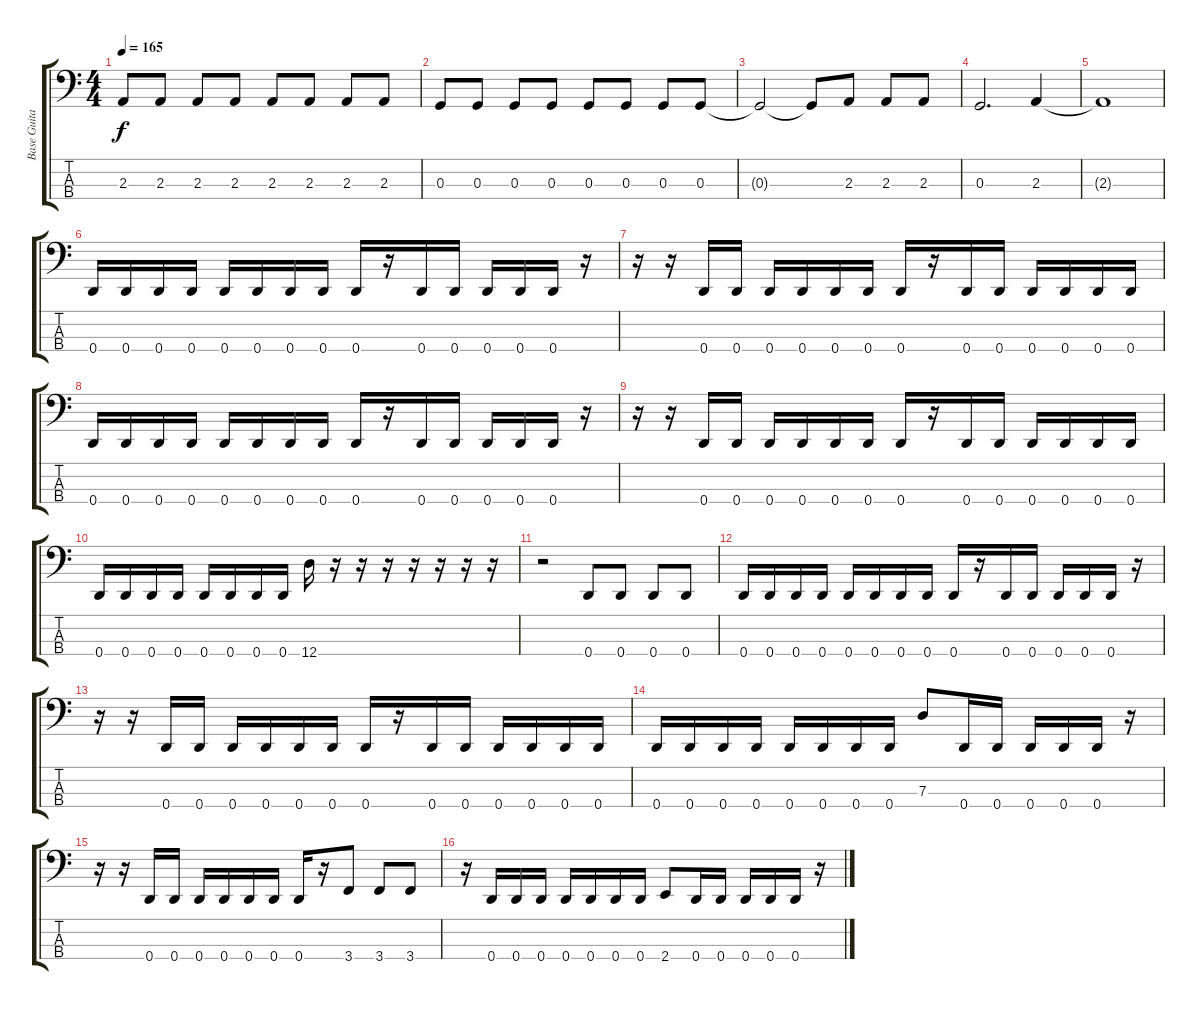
\track ("Base Guitar" "Base Guita") {instrument electricbassfinger}
\staff {score tabs}
\tuning (F2 C2 G1 D1) {hide}
\ts (4 4)
\tempo 165
\clef f4
\ks c
2.3.8{dy f} 2.3.8 2.3.8 2.3.8 2.3.8 2.3.8 2.3.8 2.3.8 |
0.3.8 0.3.8 0.3.8 0.3.8 0.3.8 0.3.8 0.3.8 0.3.8 |
0.3{t}.2 0.3{t}.8 2.3.8 2.3.8 2.3.8 |
0.3.2{d} 2.3.4 |
2.3{t}.1 |
0.4.16 0.4.16 0.4.16 0.4.16 0.4.16 0.4.16 0.4.16 0.4.16 0.4.16 r.16 0.4.16 0.4.16 0.4.16 0.4.16 0.4.16 r.16 |
r.16 r.16 0.4.16 0.4.16 0.4.16 0.4.16 0.4.16 0.4.16 0.4.16 r.16 0.4.16 0.4.16 0.4.16 0.4.16 0.4.16 0.4.16 |
0.4.16 0.4.16 0.4.16 0.4.16 0.4.16 0.4.16 0.4.16 0.4.16 0.4.16 r.16 0.4.16 0.4.16 0.4.16 0.4.16 0.4.16 r.16 |
r.16 r.16 0.4.16 0.4.16 0.4.16 0.4.16 0.4.16 0.4.16 0.4.16 r.16 0.4.16 0.4.16 0.4.16 0.4.16 0.4.16 0.4.16 |
0.4.16 0.4.16 0.4.16 0.4.16 0.4.16 0.4.16 0.4.16 0.4.16 12.4.16 r.16 r.16 r.16 r.16 r.16 r.16 r.16 |
r.2 0.4.8 0.4.8 0.4.8 0.4.8 |
0.4.16 0.4.16 0.4.16 0.4.16 0.4.16 0.4.16 0.4.16 0.4.16 0.4.16 r.16 0.4.16 0.4.16 0.4.16 0.4.16 0.4.16 r.16 |
r.16 r.16 0.4.16 0.4.16 0.4.16 0.4.16 0.4.16 0.4.16 0.4.16 r.16 0.4.16 0.4.16 0.4.16 0.4.16 0.4.16 0.4.16 |
0.4.16 0.4.16 0.4.16 0.4.16 0.4.16 0.4.16 0.4.16 0.4.16 7.3.8 0.4.16 0.4.16 0.4.16 0.4.16 0.4.16 r.16 |
r.16 r.16 0.4.16 0.4.16 0.4.16 0.4.16 0.4.16 0.4.16 0.4.16 r.16 3.4.8 3.4.8 3.4.8 |
r.16 0.4.16 0.4.16 0.4.16 0.4.16 0.4.16 0.4.16 0.4.16 2.4.8 0.4.16 0.4.16 0.4.16 0.4.16 0.4.16 r.16
